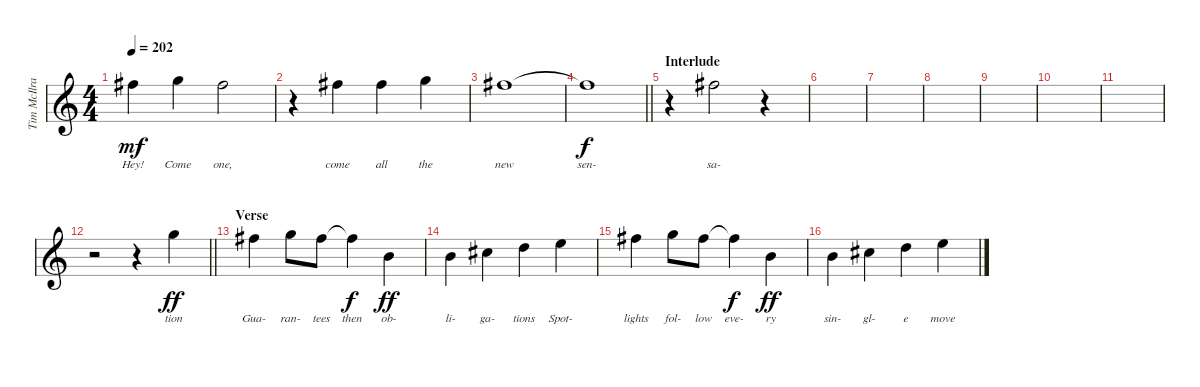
\track ("Tim McIlrath - Vocals" "Tim McIlra") {instrument distortionguitar}
\staff {score}
\tuning (E4 B3 G3 D3 A2 E2) {hide}
\ts (4 4)
\tempo 202
\clef g2
\ks c
7.2.4{lyrics (0 "Hey!") lyrics (1 "") lyrics (2 "") lyrics (3 "") lyrics (4 "") dy mf} 8.2.4{lyrics (0 "Come") lyrics (1 "") lyrics (2 "") lyrics (3 "") lyrics (4 "")} 7.2.2{lyrics (0 "one,") lyrics (1 "") lyrics (2 "") lyrics (3 "") lyrics (4 "")} |
r.4 7.2.4{lyrics (0 "come") lyrics (1 "") lyrics (2 "") lyrics (3 "") lyrics (4 "")} 7.2.4{lyrics (0 "all") lyrics (1 "") lyrics (2 "") lyrics (3 "") lyrics (4 "")} 8.2.4{lyrics (0 "the") lyrics (1 "") lyrics (2 "") lyrics (3 "") lyrics (4 "")} |
7.2.1{lyrics (0 "new") lyrics (1 "") lyrics (2 "") lyrics (3 "") lyrics (4 "")} |
\barLineRight lightlight
7.2{t}.1{lyrics (0 "sen-") lyrics (1 "") lyrics (2 "") lyrics (3 "") lyrics (4 "") dy f} |
\section ("" "Interlude")
r.4 7.2.2{lyrics (0 "sa-") lyrics (1 "") lyrics (2 "") lyrics (3 "") lyrics (4 "")} r.4 |
|
|
|
|
|
|
\barLineRight lightlight
r.2 r.4 8.2.4{lyrics (0 "tion") lyrics (1 "") lyrics (2 "") lyrics (3 "") lyrics (4 "") dy ff} |
\section ("" "Verse")
7.2.4{lyrics (0 "Gua-") lyrics (1 "") lyrics (2 "") lyrics (3 "") lyrics (4 "")} 8.2.8{lyrics (0 "ran-") lyrics (1 "") lyrics (2 "") lyrics (3 "") lyrics (4 "")} 7.2.8{lyrics (0 "tees") lyrics (1 "") lyrics (2 "") lyrics (3 "") lyrics (4 "")} 7.2{t}.4{lyrics (0 "then") lyrics (1 "") lyrics (2 "") lyrics (3 "") lyrics (4 "") dy f} 0.2.4{lyrics (0 "ob-") lyrics (1 "") lyrics (2 "") lyrics (3 "") lyrics (4 "") dy ff} |
0.2.4{lyrics (0 "li-") lyrics (1 "") lyrics (2 "") lyrics (3 "") lyrics (4 "")} 2.2.4{lyrics (0 "ga-") lyrics (1 "") lyrics (2 "") lyrics (3 "") lyrics (4 "")} 3.2.4{lyrics (0 "tions") lyrics (1 "") lyrics (2 "") lyrics (3 "") lyrics (4 "")} 5.2.4{lyrics (0 "Spot-") lyrics (1 "") lyrics (2 "") lyrics (3 "") lyrics (4 "")} |
7.2.4{lyrics (0 "lights") lyrics (1 "") lyrics (2 "") lyrics (3 "") lyrics (4 "")} 8.2.8{lyrics (0 "fol-") lyrics (1 "") lyrics (2 "") lyrics (3 "") lyrics (4 "")} 7.2.8{lyrics (0 "low") lyrics (1 "") lyrics (2 "") lyrics (3 "") lyrics (4 "")} 7.2{t}.4{lyrics (0 "eve-") lyrics (1 "") lyrics (2 "") lyrics (3 "") lyrics (4 "") dy f} 0.2.4{lyrics (0 "ry") lyrics (1 "") lyrics (2 "") lyrics (3 "") lyrics (4 "") dy ff} |
0.2.4{lyrics (0 "sin-") lyrics (1 "") lyrics (2 "") lyrics (3 "") lyrics (4 "")} 2.2.4{lyrics (0 "gl-") lyrics (1 "") lyrics (2 "") lyrics (3 "") lyrics (4 "")} 3.2.4{lyrics (0 "e") lyrics (1 "") lyrics (2 "") lyrics (3 "") lyrics (4 "")} 5.2.4{lyrics (0 "move") lyrics (1 "") lyrics (2 "") lyrics (3 "") lyrics (4 "")}
